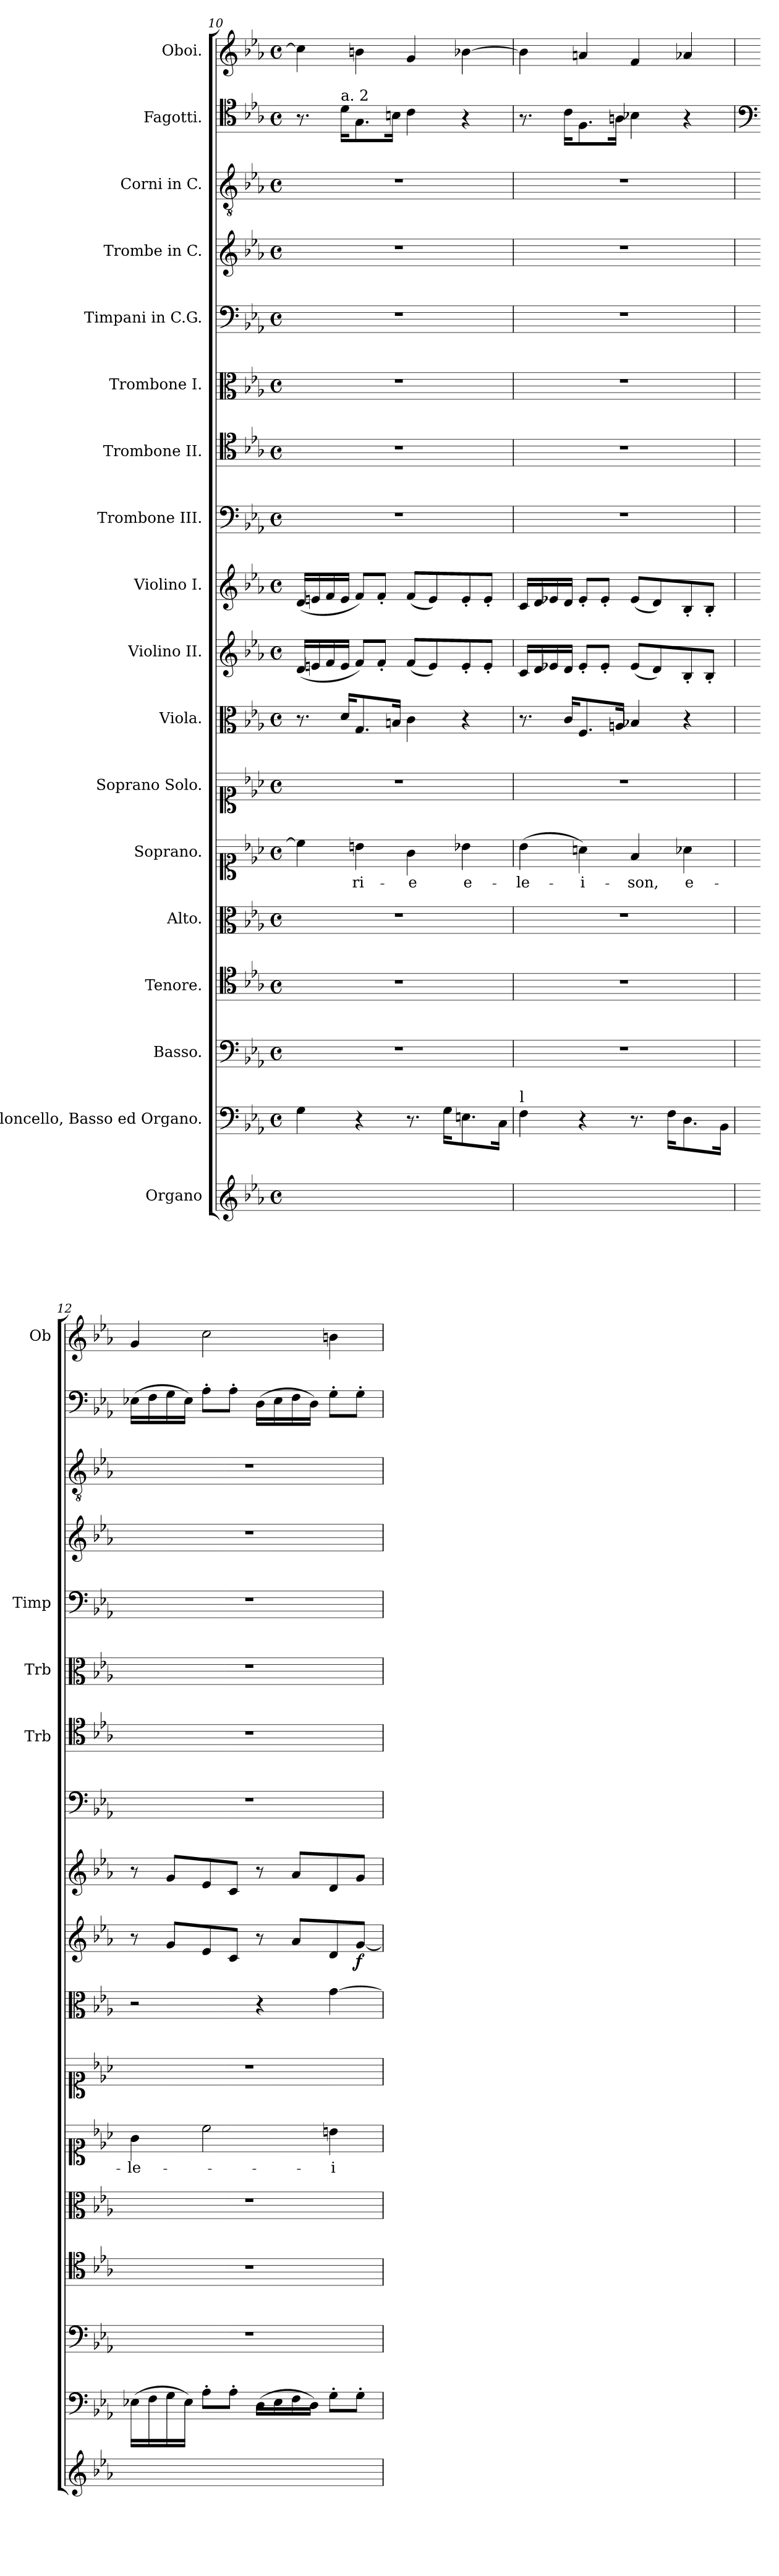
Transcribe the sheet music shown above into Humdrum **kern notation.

**kern	**kern	**kern	**kern	**kern	**kern	**text	**kern	**kern	**kern	**dynam	**kern	**kern	**kern	**kern	**kern	**kern	**kern	**kern	**kern
*part18	*part17	*part16	*part15	*part14	*part13	*part13	*part12	*part11	*part10	*part10	*part9	*part8	*part7	*part6	*part5	*part4	*part3	*part2	*part1
*staff18	*staff17	*staff16	*staff15	*staff14	*staff13	*staff13	*staff12	*staff11	*staff10	*staff10	*staff9	*staff8	*staff7	*staff6	*staff5	*staff4	*staff3	*staff2	*staff1
*I"Organo	*I"Violoncello, Basso ed Organo.	*I"Basso.	*I"Tenore.	*I"Alto.	*I"Soprano.	*	*I"Soprano Solo.	*I"Viola.	*I"Violino II.	*	*I"Violino I.	*I"Trombone III.	*I"Trombone II.	*I"Trombone I.	*I"Timpani in C.G.	*I"Trombe in C.	*I"Corni in C.	*I"Fagotti.	*I"Oboi.
*	*	*	*	*	*	*	*	*	*	*	*	*	*I'Trb	*I'Trb	*I'Timp	*	*	*	*I'Ob
*clefG2	*clefF4	*clefF4	*clefC4	*clefC3	*clefC1	*	*clefC1	*clefC3	*clefG2	*	*clefG2	*clefF4	*clefC4	*clefC3	*clefF4	*clefG2	*clefGv2	*clefC4	*clefG2
*	*	*	*	*	*	*	*	*	*	*	*	*	*	*	*	*	*ITrd7c12	*	*
*k[b-e-a-]	*k[b-e-a-]	*k[b-e-a-]	*k[b-e-a-]	*k[b-e-a-]	*k[b-e-a-]	*	*k[b-e-a-]	*k[b-e-a-]	*k[b-e-a-]	*	*k[b-e-a-]	*k[b-e-a-]	*k[b-e-a-]	*k[b-e-a-]	*k[b-e-a-]	*k[b-e-a-]	*k[b-e-a-]	*k[b-e-a-]	*k[b-e-a-]
*M4/4	*M4/4	*M4/4	*M4/4	*M4/4	*M4/4	*	*M4/4	*M4/4	*M4/4	*	*M4/4	*M4/4	*M4/4	*M4/4	*M4/4	*M4/4	*M4/4	*M4/4	*M4/4
*met(c)	*met(c)	*met(c)	*met(c)	*met(c)	*met(c)	*	*met(c)	*met(c)	*met(c)	*	*met(c)	*met(c)	*met(c)	*met(c)	*met(c)	*met(c)	*met(c)	*met(c)	*met(c)
=10	=10	=10	=10	=10	=10	=10	=10	=10	=10	=10	=10	=10	=10	=10	=10	=10	=10	=10	=10
*	*^	*	*	*	*	*	*	*	*	*	*	*	*	*	*	*	*	*	*
4GG\yy 4G\yy 4c\yy 4d\yy 4g\yy	4G\	4GG\yy	1r	1r	1r	4cc\]	.	1r	8.r	(<16d/LL	.	(<16d/LL	1r	1r	1r	1r	1r	1r	8.r	4cc\]
.	.	.	.	.	.	.	.	.	.	16en/	.	16en/	.	.	.	.	.	.	.	.
.	.	.	.	.	.	.	.	.	.	16f/	.	16f/	.	.	.	.	.	.	.	.
!	!	!	!	!	!	!	!	!	!	!	!	!	!	!	!	!	!	!	!LO:TX:a:t=a. 2	!
.	.	.	.	.	.	.	.	.	16d/KL	16e/JJ	.	16e/JJ	.	.	.	.	.	.	16d\KL	.
!	!	!	!	!	!	!	!LO:LY:b	!	!	!	!	!	!	!	!	!	!	!	!	!
4Bn\yy 4d\yy 4g\yy	4r	4ryy	.	.	.	4bn\	-ri-	.	8.G/	8f/L)	.	8f/L)	.	.	.	.	.	.	8.G\	4bn\
.	.	.	.	.	.	.	.	.	.	8f'/J	.	8f'/J	.	.	.	.	.	.	.	.
.	.	.	.	.	.	.	.	.	16Bn/Jk	.	.	.	.	.	.	.	.	.	16Bn\Jk	.
!	!	!	!	!	!	!	!LO:LY:b	!	!	!	!	!	!	!	!	!	!	!	!	!
8.ryy	8.r	8.ryy	.	.	.	4g\	-e	.	4c\	(<8f/L	.	(<8f/L	.	.	.	.	.	.	4c\	4g/
.	.	.	.	.	.	.	.	.	.	8e/)	.	8e/)	.	.	.	.	.	.	.	.
16GG\yy 16G\yy 16B\yy 16d\yy 16g\yyKL	16G\KL	16GG\KLyy	.	.	.	.	.	.	.	.	.	.	.	.	.	.	.	.	.	.
!	!	!	!	!	!	!	!LO:LY:b	!	!	!	!	!	!	!	!	!	!	!	!	!
8.EEn\yy 8.En\yy 8.c\yy 8.en\yy 8.g\yy 8.b-X\yy	8.En\	8.EEn\yy	.	.	.	4b-X\	e-	.	4r	8e'/	.	8e'/	.	.	.	.	.	.	4r	[4b-X\
.	.	.	.	.	.	.	.	.	.	8e'/J	.	8e'/J	.	.	.	.	.	.	.	.
16CC\yy 16C\yy 16B-X\yy 16c\yy 16e\yy 16g\yyJk	16C\Jk	16CC\Jkyy	.	.	.	.	.	.	.	.	.	.	.	.	.	.	.	.	.	.
=11	=11	=11	=11	=11	=11	=11	=11	=11	=11	=11	=11	=11	=11	=11	=11	=11	=11	=11	=11	=11
!	!LO:TX:a:t=l	!	!	!	!	!	!	!	!	!	!	!	!	!	!	!	!	!	!	!
!	!	!	!	!	!	!	!LO:LY:b	!	!	!	!	!	!	!	!	!	!	!	!	!
4FF\yy 4F\yy 4B-\yy 4f\yy 4a-\yy 4cc\yy	4F\	4FF\yy	1r	1r	1r	(>4b-\	-le-	1r	8.r	16c/LL	.	16c/LL	1r	1r	1r	1r	1r	1r	8.r	4b-\]
.	.	.	.	.	.	.	.	.	.	16d/	.	16d/	.	.	.	.	.	.	.	.
.	.	.	.	.	.	.	.	.	.	16e-X/	.	16e-X/	.	.	.	.	.	.	.	.
.	.	.	.	.	.	.	.	.	16c/KL	16d/JJ	.	16d/JJ	.	.	.	.	.	.	16c\KL	.
!	!	!	!	!	!	!	!LO:LY:b	!	!	!	!	!	!	!	!	!	!	!	!	!
4e-\yy 4f\yy 4an\yy	4r	4ryy	.	.	.	4an\)	-i-	.	8.F/	8e-'/L	.	8e-'/L	.	.	.	.	.	.	8.F\	4an/
.	.	.	.	.	.	.	.	.	.	8e-'/J	.	8e-'/J	.	.	.	.	.	.	.	.
.	.	.	.	.	.	.	.	.	16An/Jk	.	.	.	.	.	.	.	.	.	16An\Jk	.
!	!	!	!	!	!	!	!LO:LY:b	!	!	!	!	!	!	!	!	!	!	!	!	!
8.ryy	8.r	8.ryy	.	.	.	4f/	-son,	.	4B-X/	(<8e-/L	.	(<8e-/L	.	.	.	.	.	.	4B-X\	4f/
.	.	.	.	.	.	.	.	.	.	8d/)	.	8d/)	.	.	.	.	.	.	.	.
16FF\yy 16F\yy 16B-\yy 16f\yy 16a-X\yyKL	16F\KL	16FF\KLyy	.	.	.	.	.	.	.	.	.	.	.	.	.	.	.	.	.	.
!	!	!	!	!	!	!	!LO:LY:b	!	!	!	!	!	!	!	!	!	!	!	!	!
8.DD\yy 8.D\yy 8.d\yy 8.f\yy 8.a-\yy 8.b-\yy	8.D\	8.DD\yy	.	.	.	4a-X\	e-	.	4r	8B-'/	.	8B-'/	.	.	.	.	.	.	4r	4a-X/
.	.	.	.	.	.	.	.	.	.	8B-'/J	.	8B-'/J	.	.	.	.	.	.	.	.
16BBB-\yy 16BB-\yy 16B-\yy 16d\yy 16f\yy 16a-\yyJk	16BB-\Jk	16BBB-\Jkyy	.	.	.	.	.	.	.	.	.	.	.	.	.	.	.	.	.	.
!!LO:PB:g=z
=12	=12	=12	=12	=12	=12	=12	=12	=12	=12	=12	=12	=12	=12	=12	=12	=12	=12	=12	=12	=12
*	*	*	*	*	*	*	*	*	*	*	*	*	*	*	*	*	*	*	*clefF4	*
*^	*	*	*	*	*	*	*	*	*	*	*	*	*	*	*	*	*	*	*	*
!	!	!	!	!	!	!	!	!LO:LY:b	!	!	!	!	!	!	!	!	!	!	!	!	!
4c\yy 4e-\yy 4g\yy	16EE-X\yy 16E-X\yyLL	(>16E-X\LL	16EE-X\LLyy	1r	1r	1r	4g\	-le-	1r	2r	8r	.	8r	1r	1r	1r	1r	1r	1r	(>16E-X\LL	4g/
.	16FF\yy 16F\yy	16F\	16FF\yy	.	.	.	.	.	.	.	.	.	.	.	.	.	.	.	.	16F\	.
.	16GG\yy 16G\yy	16G\	16GG\yy	.	.	.	.	.	.	.	8g/L	.	8g/L	.	.	.	.	.	.	16G\	.
.	16EE-\yy 16E-\yyJJ	16E-\JJ)	16EE-\JJyy	.	.	.	.	.	.	.	.	.	.	.	.	.	.	.	.	16E-\JJ)	.
4e-\yy 4a-\yy 4cc\yy	8AA-\yy' 8A-\yy'L	8A-'\L	8AA-'\Lyy	.	.	.	2cc\	.	.	.	8e-/	.	8e-/	.	.	.	.	.	.	8A-'\L	2cc\
.	8AA-\yy' 8A-\yy'J	8A-'\J	8AA-'\Jyy	.	.	.	.	.	.	.	8c/J	.	8c/J	.	.	.	.	.	.	8A-'\J	.
4d\yy 4f\yy 4a-\yy 4cc\yy	16DD\yy 16D\yyLL	(>16D\LL	16DD\LLyy	.	.	.	.	.	.	4r	8r	.	8r	.	.	.	.	.	.	(>16D\LL	.
.	16EE-\yy 16E-\yy	16E-\	16EE-\yy	.	.	.	.	.	.	.	.	.	.	.	.	.	.	.	.	16E-\	.
.	16FF\yy 16F\yy	16F\	16FF\yy	.	.	.	.	.	.	.	8a-/L	.	8a-/L	.	.	.	.	.	.	16F\	.
.	16DD\yy 16D\yyJJ	16D\JJ)	16DD\JJyy	.	.	.	.	.	.	.	.	.	.	.	.	.	.	.	.	16D\JJ)	.
!	!	!	!	!	!	!	!	!LO:LY:b	!	!	!	!	!	!	!	!	!	!	!	!	!
4d\yy 4f\yy 4g\yy 4bn\yy	8GG\yy' 8G\yy'L	8G'\L	8GG'\Lyy	.	.	.	4bn\	-i-	.	[4g\	8d/	.	8d/	.	.	.	.	.	.	8G'\L	4bn\
!	!	!	!	!	!	!	!	!	!	!	!	!LO:DY:b	!	!	!	!	!	!	!	!	!
.	8GG\yy' 8G\yy'J	8G'\J	8GG'\Jyy	.	.	.	.	.	.	.	[8g/J	f	8g/J	.	.	.	.	.	.	8G'\J	.
*v	*v	*	*	*	*	*	*	*	*	*	*	*	*	*	*	*	*	*	*	*	*
*	*v	*v	*	*	*	*	*	*	*	*	*	*	*	*	*	*	*	*	*	*
=	=	=	=	=	=	=	=	=	=	=	=	=	=	=	=	=	=	=	=
*-	*-	*-	*-	*-	*-	*-	*-	*-	*-	*-	*-	*-	*-	*-	*-	*-	*-	*-	*-
